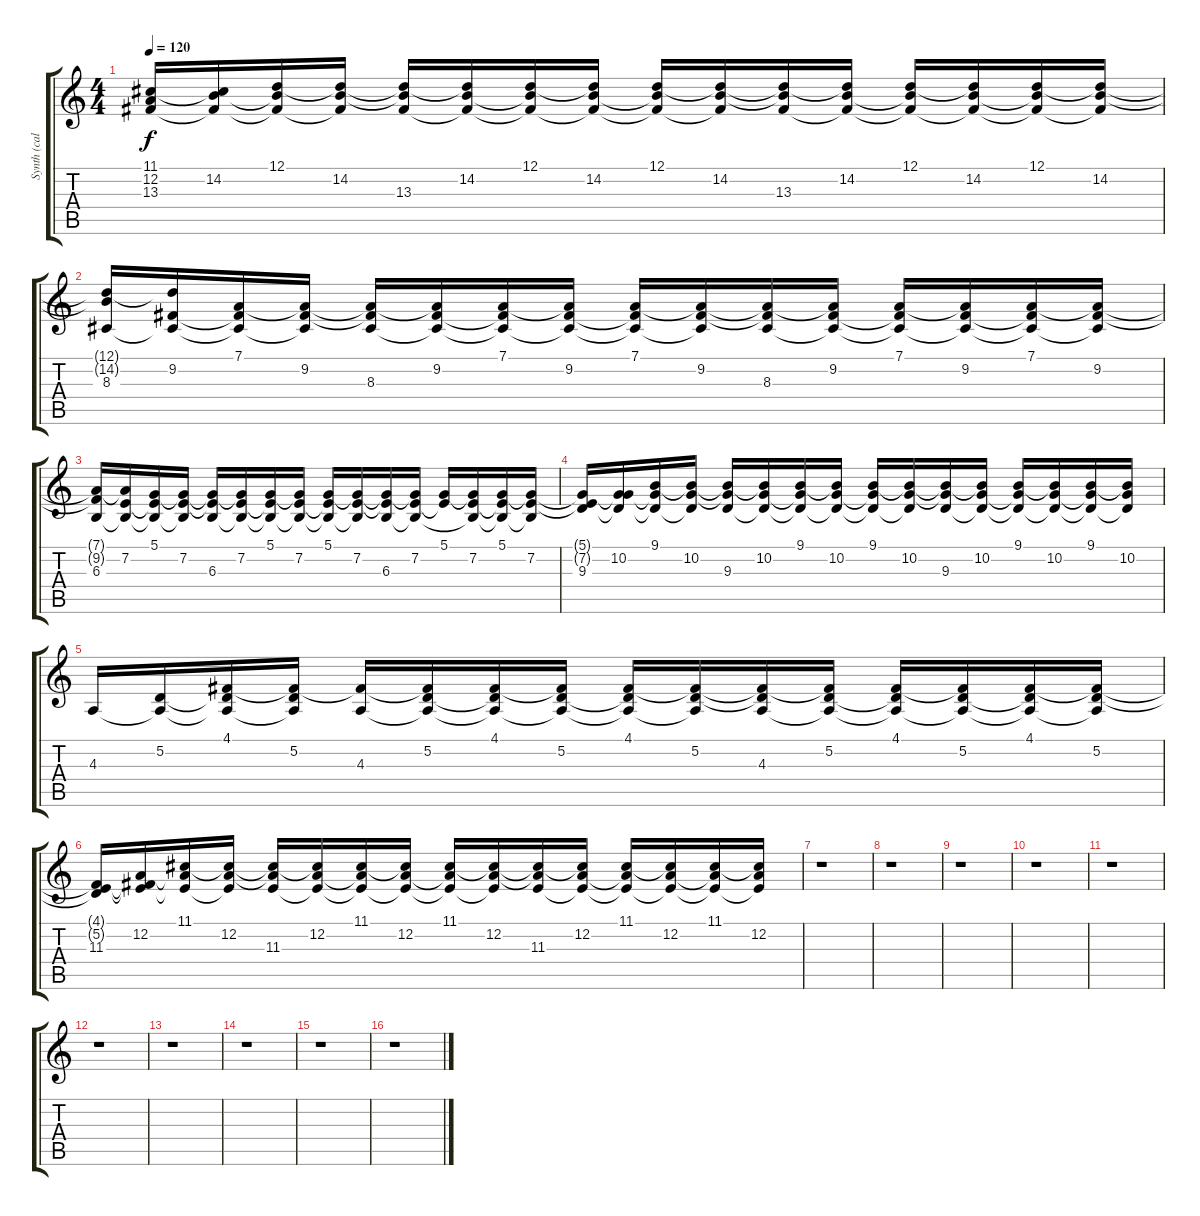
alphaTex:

\track ("Synth (calliope lead)" "Synth (cal") {instrument harpsichord}
\staff {score tabs}
\tuning (D4 A3 F3 C3 G2 D2) {hide}
\ts (4 4)
\tempo 120
\clef g2
\ks c
(11.1{t} 12.2{t} 13.3).16{dy f} (11.1{t} 14.2 13.3{t}).16 (12.1 14.2{t} 13.3{t}).16 (12.1{t} 14.2 13.3{t}).16 (12.1{t} 14.2{t} 13.3).16 (12.1{t} 14.2 13.3{t}).16 (12.1 14.2{t} 13.3{t}).16 (12.1{t} 14.2 13.3{t}).16 (12.1 14.2{t} 13.3{t}).16 (12.1{t} 14.2 13.3{t}).16 (12.1{t} 14.2{t} 13.3).16 (12.1{t} 14.2 13.3{t}).16 (12.1 14.2{t} 13.3{t}).16 (12.1{t} 14.2 13.3{t}).16 (12.1 14.2{t} 13.3{t}).16 (12.1{t} 14.2 13.3{t}).16 |
(12.1{t} 14.2{t} 8.3).16 (12.1{t} 9.2 8.3{t}).16 (7.1 9.2{t} 8.3{t}).16 (7.1{t} 9.2 8.3{t}).16 (7.1{t} 9.2{t} 8.3).16 (7.1{t} 9.2 8.3{t}).16 (7.1 9.2{t} 8.3{t}).16 (7.1{t} 9.2 8.3{t}).16 (7.1 9.2{t} 8.3{t}).16 (7.1{t} 9.2 8.3{t}).16 (7.1{t} 9.2{t} 8.3).16 (7.1{t} 9.2 8.3{t}).16 (7.1 9.2{t} 8.3{t}).16 (7.1{t} 9.2 8.3{t}).16 (7.1 9.2{t} 8.3{t}).16 (7.1{t} 9.2 8.3{t}).16 |
(7.1{t} 9.2{t} 6.3).16 (7.1{t} 7.2 6.3{t}).16 (5.1 7.2{t} 6.3{t}).16 (5.1{t} 7.2 6.3{t}).16 (5.1{t} 7.2{t} 6.3).16 (5.1{t} 7.2 6.3{t}).16 (5.1 7.2{t} 6.3{t}).16 (5.1{t} 7.2 6.3{t}).16 (5.1 7.2{t} 6.3{t}).16 (5.1{t} 7.2 6.3{t}).16 (5.1{t} 7.2{t} 6.3).16 (5.1{t} 7.2 6.3{t}).16 (5.1 7.2{t}).16 (5.1{t} 7.2 6.3{t}).16 (5.1 7.2{t} 6.3{t}).16 (5.1{t} 7.2 6.3{t}).16 |
(5.1{t} 7.2{t} 9.3).16 (5.1{t} 10.2 9.3{t}).16 (9.1 10.2{t} 9.3{t}).16 (9.1{t} 10.2 9.3{t}).16 (9.1{t} 10.2{t} 9.3).16 (9.1{t} 10.2 9.3{t}).16 (9.1 10.2{t} 9.3{t}).16 (9.1{t} 10.2 9.3{t}).16 (9.1 10.2{t} 9.3{t}).16 (9.1{t} 10.2 9.3{t}).16 (9.1{t} 10.2{t} 9.3).16 (9.1{t} 10.2 9.3{t}).16 (9.1 10.2{t} 9.3{t}).16 (9.1{t} 10.2 9.3{t}).16 (9.1 10.2{t} 9.3{t}).16 (9.1{t} 10.2 9.3{t}).16 |
4.3.16 (5.2 4.3{t}).16 (4.1 5.2{t} 4.3{t}).16 (4.1{t} 5.2 4.3{t}).16 (4.1{t} 4.3).16 (4.1{t} 5.2 4.3{t}).16 (4.1 5.2{t} 4.3{t}).16 (4.1{t} 5.2 4.3{t}).16 (4.1 5.2{t} 4.3{t}).16 (4.1{t} 5.2 4.3{t}).16 (4.1{t} 5.2{t} 4.3).16 (4.1{t} 5.2 4.3{t}).16 (4.1 5.2{t} 4.3{t}).16 (4.1{t} 5.2 4.3{t}).16 (4.1 5.2{t} 4.3{t}).16 (4.1{t} 5.2 4.3{t}).16 |
(4.1{t} 5.2{t} 11.3).16 (4.1{t} 12.2 11.3{t}).16 (11.1 12.2{t} 11.3{t}).16 (11.1{t} 12.2 11.3{t}).16 (11.1{t} 12.2{t} 11.3).16 (11.1{t} 12.2 11.3{t}).16 (11.1 12.2{t} 11.3{t}).16 (11.1{t} 12.2 11.3{t}).16 (11.1 12.2{t} 11.3{t}).16 (11.1{t} 12.2 11.3{t}).16 (11.1{t} 12.2{t} 11.3).16 (11.1{t} 12.2 11.3{t}).16 (11.1 12.2{t} 11.3{t}).16 (11.1{t} 12.2 11.3{t}).16 (11.1 12.2{t} 11.3{t}).16 (11.1{t} 12.2 11.3{t}).16 |
r.1 |
r.1 |
r.1 |
r.1 |
r.1 |
r.1 |
r.1 |
r.1 |
r.1 |
r.1
